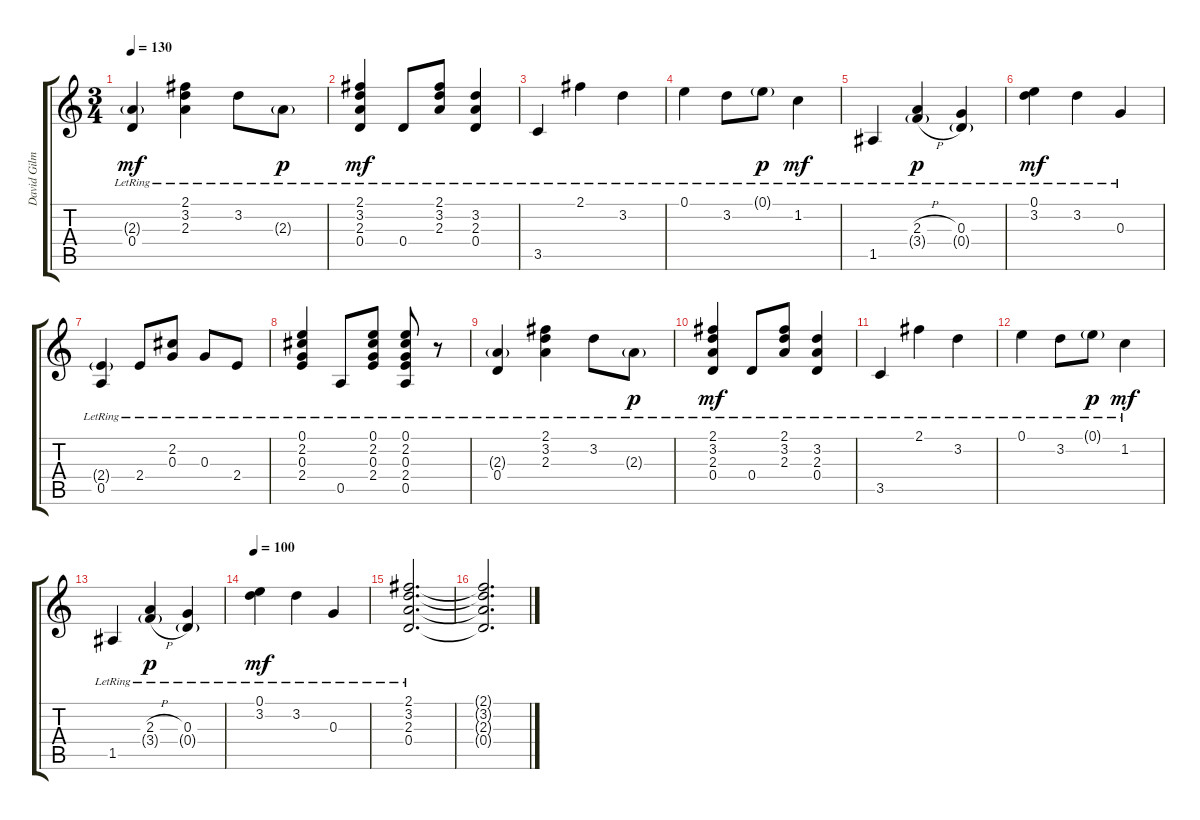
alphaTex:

\track ("David Gilmour" "David Gilm") {instrument electricguitarclean}
\staff {score tabs}
\tuning (E4 B3 G3 D3 A2 E2) {hide}
\ts (3 4)
\tempo 130
\clef g2
\ks c
(2.3{g lr} 0.4{lr}).4{dy mf} (2.1{lr} 3.2{lr} 2.3{lr}).4 3.2{lr}.8 2.3{g lr}.8{dy p} |
(2.1{lr} 3.2{lr} 2.3{lr} 0.4{lr}).4{dy mf} 0.4{lr}.8 (2.1{lr} 3.2{lr} 2.3{lr}).8 (3.2{lr} 2.3{lr} 0.4{lr}).4 |
3.5{lr}.4 2.1{lr}.4 3.2{lr}.4 |
0.1{lr}.4 3.2{lr}.8 0.1{g lr}.8{dy p} 1.2{lr}.4{dy mf} |
1.5{lr}.4 (2.3{h lr} 3.4{h g lr}).4{dy p} (0.3{lr} 0.4{g lr}).4 |
(0.1{lr} 3.2{lr}).4{dy mf} 3.2{lr}.4 0.3{lr}.4 |
(2.4{g lr} 0.5{lr}).4 2.4{lr}.8 (2.2{lr} 0.3{lr}).8 0.3{lr}.8 2.4{lr}.8 |
(0.1{lr} 2.2{lr} 0.3{lr} 2.4{lr}).4 0.5{lr}.8 (0.1{lr} 2.2{lr} 0.3{lr} 2.4{lr}).8 (0.1{lr} 2.2{lr} 0.3{lr} 2.4{lr} 0.5{lr}).8 r.8 |
(2.3{g lr} 0.4{lr}).4 (2.1{lr} 3.2{lr} 2.3{lr}).4 3.2{lr}.8 2.3{g lr}.8{dy p} |
(2.1{lr} 3.2{lr} 2.3{lr} 0.4{lr}).4{dy mf} 0.4{lr}.8 (2.1{lr} 3.2{lr} 2.3{lr}).8 (3.2{lr} 2.3{lr} 0.4{lr}).4 |
3.5{lr}.4 2.1{lr}.4 3.2{lr}.4 |
0.1{lr}.4 3.2{lr}.8 0.1{g lr}.8{dy p} 1.2{lr}.4{dy mf} |
1.5{lr}.4 (2.3{h lr} 3.4{h g lr}).4{dy p} (0.3{lr} 0.4{g lr}).4 |
\tempo 100
(0.1{lr} 3.2{lr}).4{dy mf} 3.2{lr}.4 0.3{lr}.4 |
(2.1{lr} 3.2{lr} 2.3{lr} 0.4{lr}).2{d} |
(2.1{t} 3.2{t} 2.3{t} 0.4{t}).2{d}
